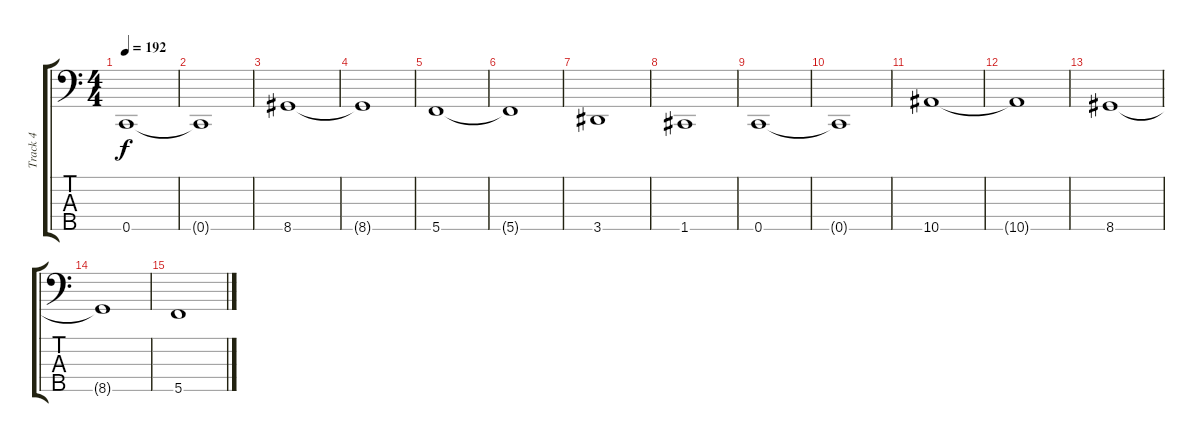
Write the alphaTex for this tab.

\track ("Track 4" "Track 4") {instrument electricbassfinger}
\staff {score tabs}
\tuning (Bb2 F2 C2 G1 C1) {hide}
\ts (4 4)
\tempo 192
\clef f4
\ks c
0.5.1{dy f} |
0.5{t}.1 |
8.5.1 |
8.5{t}.1 |
5.5.1 |
5.5{t}.1 |
3.5.1 |
1.5.1 |
0.5.1 |
0.5{t}.1 |
10.5.1 |
10.5{t}.1 |
8.5.1 |
8.5{t}.1 |
5.5.1
